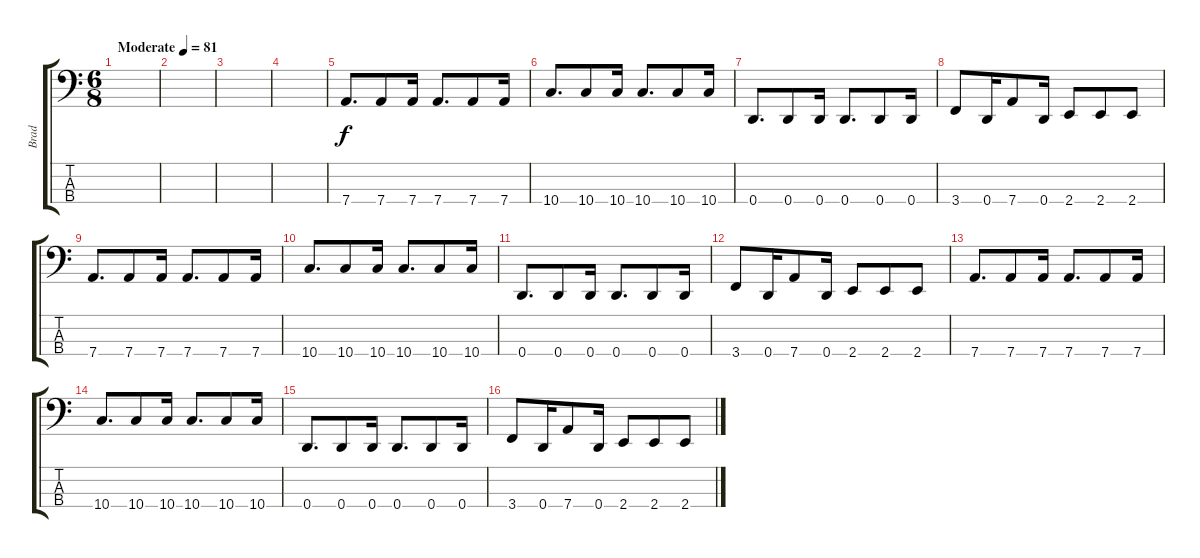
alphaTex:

\track ("Brad" "Brad") {instrument electricbassfinger}
\staff {score tabs}
\tuning (G2 D2 A1 D1) {hide}
\ts (6 8)
\tempo (81 "Moderate")
\clef f4
\ks c
|
|
|
|
7.4.8{d} 7.4.8 7.4.16 7.4.8{d} 7.4.8 7.4.16 |
10.4.8{d} 10.4.8 10.4.16 10.4.8{d} 10.4.8 10.4.16 |
0.4.8{d} 0.4.8 0.4.16 0.4.8{d} 0.4.8 0.4.16 |
3.4.8 0.4.16 7.4.8 0.4.16 2.4.8 2.4.8 2.4.8 |
7.4.8{d} 7.4.8 7.4.16 7.4.8{d} 7.4.8 7.4.16 |
10.4.8{d} 10.4.8 10.4.16 10.4.8{d} 10.4.8 10.4.16 |
0.4.8{d} 0.4.8 0.4.16 0.4.8{d} 0.4.8 0.4.16 |
3.4.8 0.4.16 7.4.8 0.4.16 2.4.8 2.4.8 2.4.8 |
7.4.8{d} 7.4.8 7.4.16 7.4.8{d} 7.4.8 7.4.16 |
10.4.8{d} 10.4.8 10.4.16 10.4.8{d} 10.4.8 10.4.16 |
0.4.8{d} 0.4.8 0.4.16 0.4.8{d} 0.4.8 0.4.16 |
3.4.8 0.4.16 7.4.8 0.4.16 2.4.8 2.4.8 2.4.8
